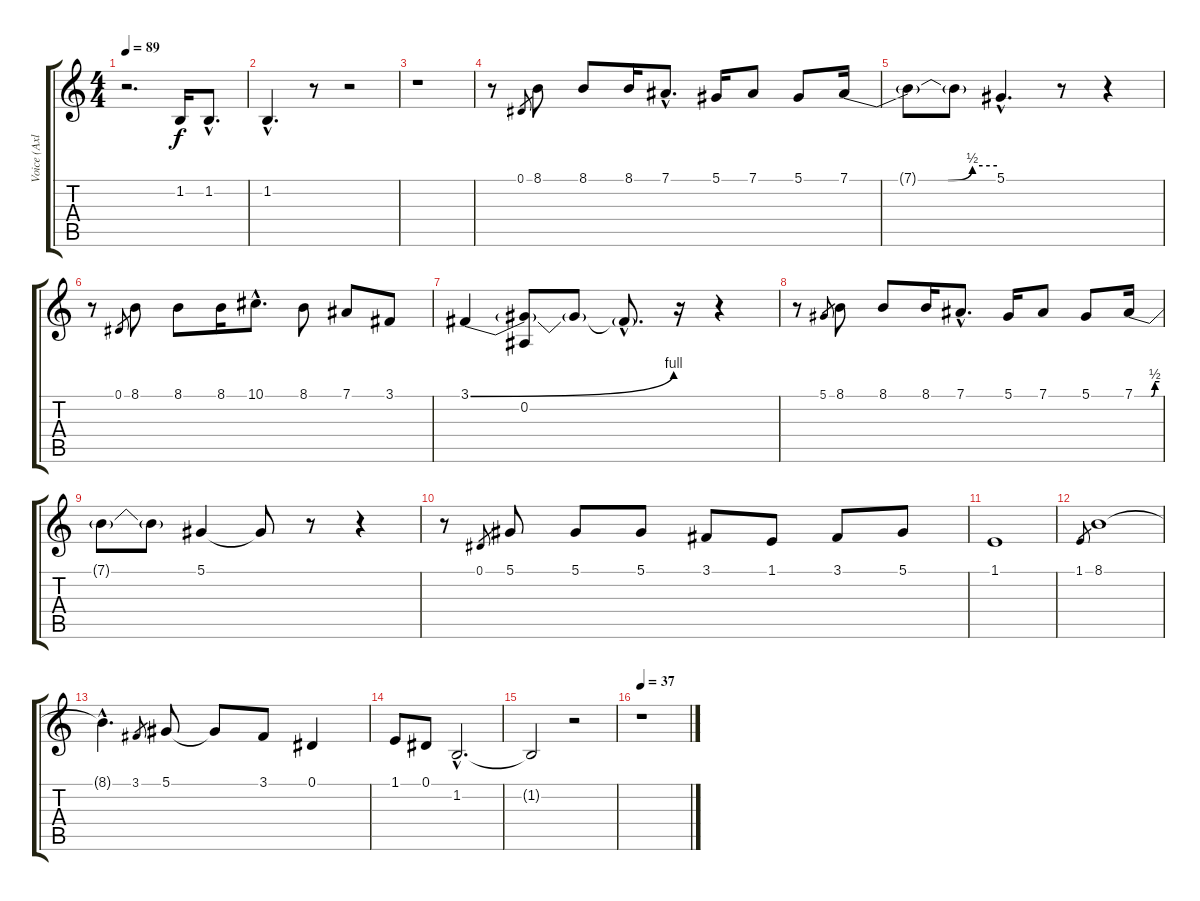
\track ("Voice (Axl)" "Voice (Axl") {instrument lead2sawtooth}
\staff {score tabs}
\tuning (Eb4 Bb3 Gb3 Db3 Ab2 Eb2) {hide}
\ts (4 4)
\tempo 89
\clef g2
\ks c
r.2{d dy f} 1.2.16 1.2{hac}.8{d} |
1.2{hac}.4{d} r.8 r.2 |
r.1 |
r.8 0.1.8{gr} 8.1.8 8.1.8 8.1.16 7.1{hac}.8{d} 5.1.16 7.1.8 5.1.8 7.1{be (custom 0 0 30 0 40 0 50 2 60 2)}.16 |
7.1{t}.8 7.1{t}.8 5.1{hac}.4{d} r.8 r.4 |
r.8 0.1.8{gr} 8.1.8 8.1.8 8.1.16 10.1{hac}.8{d} 8.1.8 7.1.8 3.1.8 |
3.1{be (bend 0 0 60 4)}.4 (3.1{t} 0.2).8 3.1{t}.8 3.1{hac t}.8{d} r.16 r.4 |
r.8 5.1.8{gr} 8.1.8 8.1.8 8.1.16 7.1{hac}.8{d} 5.1.16 7.1.8 5.1.8 7.1{be (custom 0 0 40 0 49 2 60 2)}.16 |
7.1{t}.8 7.1{t}.8 5.1.4 5.1{t}.8 r.8 r.4 |
r.8 0.1.8{gr} 5.1.8 5.1.8 5.1.8 3.1.8 1.1.8 3.1.8 5.1.8 |
1.1.1 |
1.1.8{gr} 8.1.1 |
8.1{hac t}.4{d} 3.1.8{gr} 5.1.8 5.1{t}.8 3.1.8 0.1.4 |
1.1.8 0.1.8 1.2{hac}.2{d} |
1.2{t}.2 r.2 |
\tempo 37
r.1
